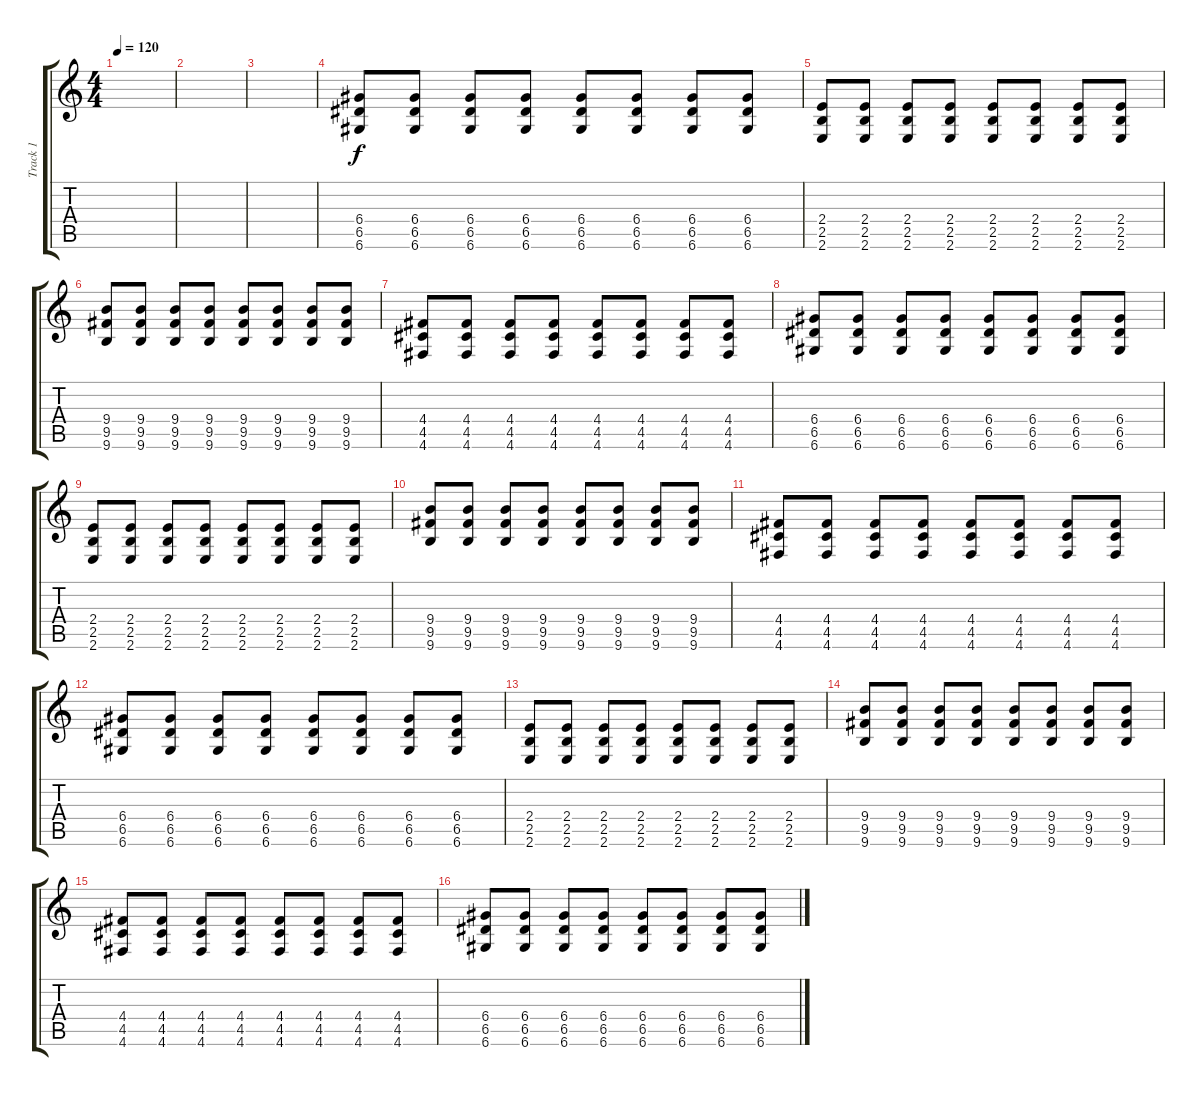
\track ("Track 1" "Track 1") {instrument distortionguitar}
\staff {score tabs}
\tuning (E4 B3 G3 D3 A2 D2) {hide}
\ts (4 4)
\tempo 120
\clef g2
\ks c
|
|
|
(6.4 6.5 6.6).8 (6.4 6.5 6.6).8 (6.4 6.5 6.6).8 (6.4 6.5 6.6).8 (6.4 6.5 6.6).8 (6.4 6.5 6.6).8 (6.4 6.5 6.6).8 (6.4 6.5 6.6).8 |
(2.4 2.5 2.6).8 (2.4 2.5 2.6).8 (2.4 2.5 2.6).8 (2.4 2.5 2.6).8 (2.4 2.5 2.6).8 (2.4 2.5 2.6).8 (2.4 2.5 2.6).8 (2.4 2.5 2.6).8 |
(9.4 9.5 9.6).8 (9.4 9.5 9.6).8 (9.4 9.5 9.6).8 (9.4 9.5 9.6).8 (9.4 9.5 9.6).8 (9.4 9.5 9.6).8 (9.4 9.5 9.6).8 (9.4 9.5 9.6).8 |
(4.4 4.5 4.6).8 (4.4 4.5 4.6).8 (4.4 4.5 4.6).8 (4.4 4.5 4.6).8 (4.4 4.5 4.6).8 (4.4 4.5 4.6).8 (4.4 4.5 4.6).8 (4.4 4.5 4.6).8 |
(6.4 6.5 6.6).8 (6.4 6.5 6.6).8 (6.4 6.5 6.6).8 (6.4 6.5 6.6).8 (6.4 6.5 6.6).8 (6.4 6.5 6.6).8 (6.4 6.5 6.6).8 (6.4 6.5 6.6).8 |
(2.4 2.5 2.6).8 (2.4 2.5 2.6).8 (2.4 2.5 2.6).8 (2.4 2.5 2.6).8 (2.4 2.5 2.6).8 (2.4 2.5 2.6).8 (2.4 2.5 2.6).8 (2.4 2.5 2.6).8 |
(9.4 9.5 9.6).8 (9.4 9.5 9.6).8 (9.4 9.5 9.6).8 (9.4 9.5 9.6).8 (9.4 9.5 9.6).8 (9.4 9.5 9.6).8 (9.4 9.5 9.6).8 (9.4 9.5 9.6).8 |
(4.4 4.5 4.6).8 (4.4 4.5 4.6).8 (4.4 4.5 4.6).8 (4.4 4.5 4.6).8 (4.4 4.5 4.6).8 (4.4 4.5 4.6).8 (4.4 4.5 4.6).8 (4.4 4.5 4.6).8 |
(6.4 6.5 6.6).8 (6.4 6.5 6.6).8 (6.4 6.5 6.6).8 (6.4 6.5 6.6).8 (6.4 6.5 6.6).8 (6.4 6.5 6.6).8 (6.4 6.5 6.6).8 (6.4 6.5 6.6).8 |
(2.4 2.5 2.6).8 (2.4 2.5 2.6).8 (2.4 2.5 2.6).8 (2.4 2.5 2.6).8 (2.4 2.5 2.6).8 (2.4 2.5 2.6).8 (2.4 2.5 2.6).8 (2.4 2.5 2.6).8 |
(9.4 9.5 9.6).8 (9.4 9.5 9.6).8 (9.4 9.5 9.6).8 (9.4 9.5 9.6).8 (9.4 9.5 9.6).8 (9.4 9.5 9.6).8 (9.4 9.5 9.6).8 (9.4 9.5 9.6).8 |
(4.4 4.5 4.6).8 (4.4 4.5 4.6).8 (4.4 4.5 4.6).8 (4.4 4.5 4.6).8 (4.4 4.5 4.6).8 (4.4 4.5 4.6).8 (4.4 4.5 4.6).8 (4.4 4.5 4.6).8 |
(6.4 6.5 6.6).8 (6.4 6.5 6.6).8 (6.4 6.5 6.6).8 (6.4 6.5 6.6).8 (6.4 6.5 6.6).8 (6.4 6.5 6.6).8 (6.4 6.5 6.6).8 (6.4 6.5 6.6).8
